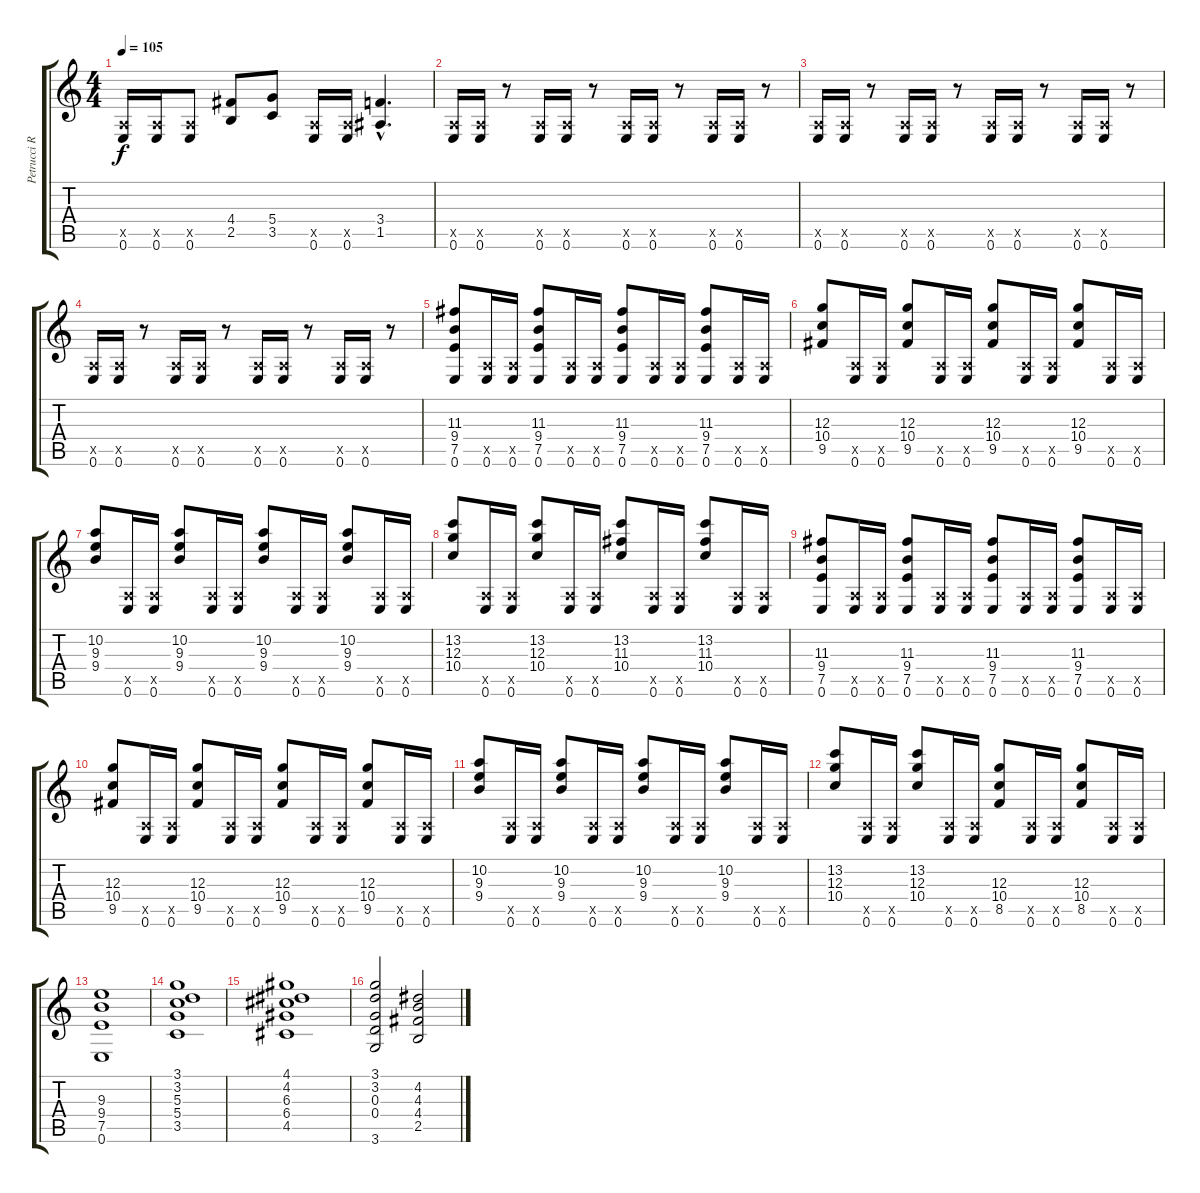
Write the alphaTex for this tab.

\track ("Petrucci Rythm" "Petrucci R") {instrument distortionguitar}
\staff {score tabs}
\tuning (E4 B3 G3 D3 A2 E2) {hide}
\ts (4 4)
\tempo 105
\clef g2
\ks c
(0.5{x} 0.6).16{dy f} (0.5{x} 0.6).16 (0.5{x} 0.6).8 (4.4 2.5).8 (5.4 3.5).8 (0.5{x} 0.6).16 (0.5{x} 0.6).16 (3.4{hac} 1.5{hac}).4{d} |
(0.5{x} 0.6).16 (0.5{x} 0.6).16 r.8 (0.5{x} 0.6).16 (0.5{x} 0.6).16 r.8 (0.5{x} 0.6).16 (0.5{x} 0.6).16 r.8 (0.5{x} 0.6).16 (0.5{x} 0.6).16 r.8 |
(0.5{x} 0.6).16 (0.5{x} 0.6).16 r.8 (0.5{x} 0.6).16 (0.5{x} 0.6).16 r.8 (0.5{x} 0.6).16 (0.5{x} 0.6).16 r.8 (0.5{x} 0.6).16 (0.5{x} 0.6).16 r.8 |
(0.5{x} 0.6).16 (0.5{x} 0.6).16 r.8 (0.5{x} 0.6).16 (0.5{x} 0.6).16 r.8 (0.5{x} 0.6).16 (0.5{x} 0.6).16 r.8 (0.5{x} 0.6).16 (0.5{x} 0.6).16 r.8 |
(11.3 9.4 7.5 0.6).8 (0.5{x} 0.6).16 (0.5{x} 0.6).16 (11.3 9.4 7.5 0.6).8 (0.5{x} 0.6).16 (0.5{x} 0.6).16 (11.3 9.4 7.5 0.6).8 (0.5{x} 0.6).16 (0.5{x} 0.6).16 (11.3 9.4 7.5 0.6).8 (0.5{x} 0.6).16 (0.5{x} 0.6).16 |
(12.3 10.4 9.5).8 (0.5{x} 0.6).16 (0.5{x} 0.6).16 (12.3 10.4 9.5).8 (0.5{x} 0.6).16 (0.5{x} 0.6).16 (12.3 10.4 9.5).8 (0.5{x} 0.6).16 (0.5{x} 0.6).16 (12.3 10.4 9.5).8 (0.5{x} 0.6).16 (0.5{x} 0.6).16 |
(10.2 9.3 9.4).8 (0.5{x} 0.6).16 (0.5{x} 0.6).16 (10.2 9.3 9.4).8 (0.5{x} 0.6).16 (0.5{x} 0.6).16 (10.2 9.3 9.4).8 (0.5{x} 0.6).16 (0.5{x} 0.6).16 (10.2 9.3 9.4).8 (0.5{x} 0.6).16 (0.5{x} 0.6).16 |
(13.2 12.3 10.4).8 (0.5{x} 0.6).16 (0.5{x} 0.6).16 (13.2 12.3 10.4).8 (0.5{x} 0.6).16 (0.5{x} 0.6).16 (13.2 11.3 10.4).8 (0.5{x} 0.6).16 (0.5{x} 0.6).16 (13.2 11.3 10.4).8 (0.5{x} 0.6).16 (0.5{x} 0.6).16 |
(11.3 9.4 7.5 0.6).8 (0.5{x} 0.6).16 (0.5{x} 0.6).16 (11.3 9.4 7.5 0.6).8 (0.5{x} 0.6).16 (0.5{x} 0.6).16 (11.3 9.4 7.5 0.6).8 (0.5{x} 0.6).16 (0.5{x} 0.6).16 (11.3 9.4 7.5 0.6).8 (0.5{x} 0.6).16 (0.5{x} 0.6).16 |
(12.3 10.4 9.5).8 (0.5{x} 0.6).16 (0.5{x} 0.6).16 (12.3 10.4 9.5).8 (0.5{x} 0.6).16 (0.5{x} 0.6).16 (12.3 10.4 9.5).8 (0.5{x} 0.6).16 (0.5{x} 0.6).16 (12.3 10.4 9.5).8 (0.5{x} 0.6).16 (0.5{x} 0.6).16 |
(10.2 9.3 9.4).8 (0.5{x} 0.6).16 (0.5{x} 0.6).16 (10.2 9.3 9.4).8 (0.5{x} 0.6).16 (0.5{x} 0.6).16 (10.2 9.3 9.4).8 (0.5{x} 0.6).16 (0.5{x} 0.6).16 (10.2 9.3 9.4).8 (0.5{x} 0.6).16 (0.5{x} 0.6).16 |
(13.2 12.3 10.4).8 (0.5{x} 0.6).16 (0.5{x} 0.6).16 (13.2 12.3 10.4).8 (0.5{x} 0.6).16 (0.5{x} 0.6).16 (12.3 10.4 8.5).8 (0.5{x} 0.6).16 (0.5{x} 0.6).16 (12.3 10.4 8.5).8 (0.5{x} 0.6).16 (0.5{x} 0.6).16 |
(9.3 9.4 7.5 0.6).1 |
(3.1 3.2 5.3 5.4 3.5).1 |
(4.1 4.2 6.3 6.4 4.5).1 |
(3.1 3.2 0.3 0.4 3.6).2 (4.2 4.3 4.4 2.5).2
